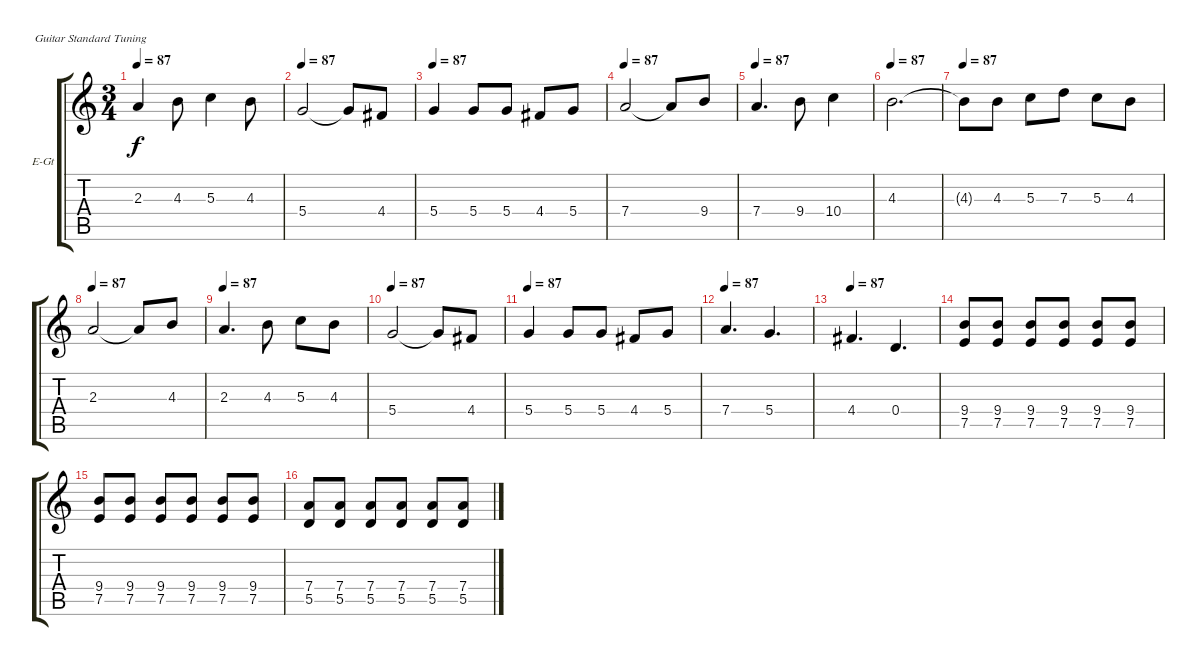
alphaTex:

\bracketExtendMode groupsimilarinstruments
\firstSystemTrackNameOrientation horizontal
\otherSystemsTrackNameOrientation horizontal
\track ("Piste 1" "E-Gt") {instrument distortionguitar}
\staff {score tabs}
\tuning (E4 B3 G3 D3 A2 E2)
\ts (3 4)
\tempo 87
\clef g2
\ks c
2.3.4{dy f} 4.3.8 5.3.4 4.3.8 |
\tempo 87
5.4.2 5.4{t}.8 4.4.8 |
\tempo 87
5.4.4 5.4.8 5.4.8 4.4.8 5.4.8 |
\tempo 87
7.4.2 7.4{t}.8 9.4.8 |
\tempo 87
7.4.4{d} 9.4.8 10.4.4 |
\tempo 87
4.3.2{d} |
\tempo 87
4.3{t}.8 4.3.8 5.3.8 7.3.8 5.3.8 4.3.8 |
\tempo 87
2.3.2 2.3{t}.8 4.3.8 |
\tempo 87
2.3.4{d} 4.3.8 5.3.8 4.3.8 |
\tempo 87
5.4.2 5.4{t}.8 4.4.8 |
\tempo 87
5.4.4 5.4.8 5.4.8 4.4.8 5.4.8 |
\tempo 87
7.4.4{d} 5.4.4{d} |
\tempo 87
4.4.4{d} 0.4.4{d} |
(9.4 7.5).8 (9.4 7.5).8 (9.4 7.5).8 (9.4 7.5).8 (9.4 7.5).8 (9.4 7.5).8 |
(9.4 7.5).8 (9.4 7.5).8 (9.4 7.5).8 (9.4 7.5).8 (9.4 7.5).8 (9.4 7.5).8 |
(7.4 5.5).8 (7.4 5.5).8 (7.4 5.5).8 (7.4 5.5).8 (7.4 5.5).8 (7.4 5.5).8
